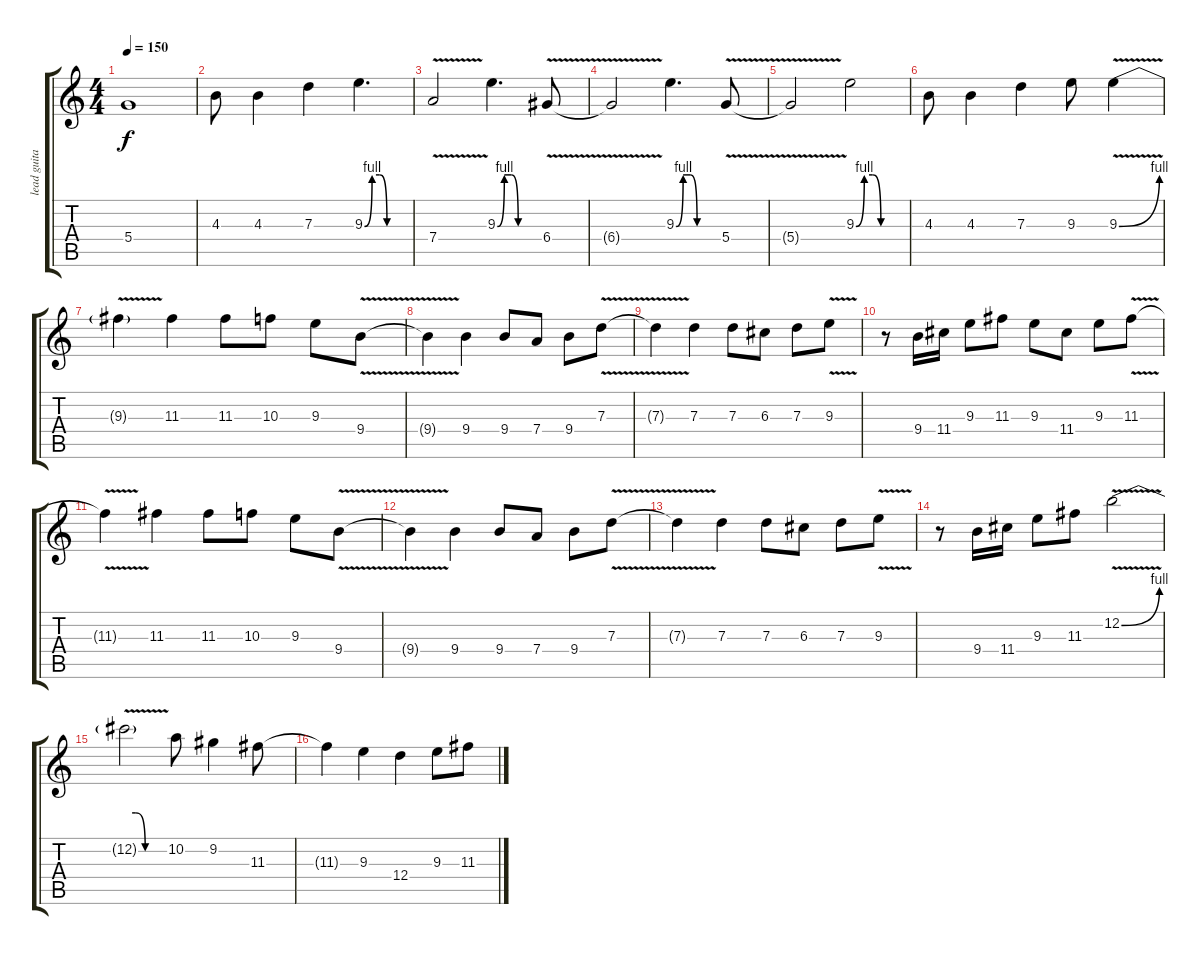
\track ("lead guitar" "lead guita") {instrument distortionguitar}
\staff {score tabs}
\tuning (E4 B3 G3 D3 A2 E2) {hide}
\ts (4 4)
\tempo 150
\clef g2
\ks c
5.4{t}.1{dy f} |
4.3.8 4.3.4 7.3.4 9.3{be (custom 0 0 10 4 20 4 30 0 60 0)}.4{d} |
7.4{v}.2 9.3{be (custom 0 0 10 4 20 4 30 0 60 0)}.4{d} 6.4{v}.8 |
6.4{t}.2 9.3{be (custom 0 0 10 4 20 4 30 0 60 0)}.4{d} 5.4{v}.8 |
5.4{t}.2 9.3{be (custom 0 0 10 4 20 4 30 0 60 0)}.2 |
4.3.8 4.3.4 7.3.4 9.3.8 9.3{be (bend 0 0 60 4) v}.4 |
9.3{t}.4 11.3.4 11.3.8 10.3.8 9.3.8 9.4{v}.8 |
9.4{t}.4 9.4.4 9.4.8 7.4.8 9.4.8 7.3{v}.8 |
7.3{t}.4 7.3.4 7.3.8 6.3.8 7.3.8 9.3{v}.8 |
r.8 9.4.16 11.4.16 9.3.8 11.3.8 9.3.8 11.4.8 9.3.8 11.3{v}.8 |
11.3{t}.4 11.3.4 11.3.8 10.3.8 9.3.8 9.4{v}.8 |
9.4{t}.4 9.4.4 9.4.8 7.4.8 9.4.8 7.3{v}.8 |
7.3{t}.4 7.3.4 7.3.8 6.3.8 7.3.8 9.3{v}.8 |
r.8 9.4.16 11.4.16 9.3.8 11.3.8 12.2{be (bend 0 0 60 4) v}.2 |
12.2{be (custom 0 4 15 4 30 0 60 0) t}.2 10.2.8 9.2.4 11.3.8 |
11.3{t}.4 9.3.4 12.4.4 9.3.8 11.3.8
